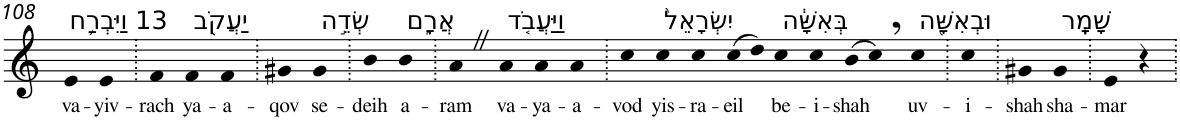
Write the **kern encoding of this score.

**kern	**text
*part1	*part1
*staff1	*staff1
*I"Piano	*
*I'Pno	*
!!LO:PB:g=z
*clefG2	*
*k[]	*
=108	=108
!LO:TX:a:t=13 וַיִּבְרַ֥ח	!
!	!LO:LY:b
4e	va-
!	!LO:LY:b
4e	-yiv-
=109.	=109.
!	!LO:LY:b
4f	-rach
!LO:TX:a:t=יַעֲקֹ֖ב	!
!	!LO:LY:b
4f	ya-
!	!LO:LY:b
4f	-a-
=110.	=110.
!	!LO:LY:b
4g#X	-qov
!LO:TX:a:t=שְׂדֵ֣ה	!
!	!LO:LY:b
4g#	se-
=111.	=111.
!	!LO:LY:b
4b	-deih
!LO:TX:a:t=אֲרָ֑ם	!
!	!LO:LY:b
4b	a-
=112.	=112.
!	!LO:LY:b
4aZ	-ram
!LO:TX:a:t=וַיַּעֲבֹ֤ד	!
!	!LO:LY:b
4a	va-
!	!LO:LY:b
4a	-ya-
!	!LO:LY:b
4a	-a-
=113.	=113.
!	!LO:LY:b
4cc	-vod
!LO:TX:a:t=יִשְׂרָאֵל֙	!
!	!LO:LY:b
4cc	yis-
!	!LO:LY:b
4cc	-ra-
!	!LO:LY:b
(>8cc	-eil
8dd)	.
!LO:TX:a:t=בְּאִשָּׁ֔ה	!
!	!LO:LY:b
4cc	be-
!	!LO:LY:b
4cc	-i-
!	!LO:LY:b
(>8b	-shah
8cc,)	.
!LO:TX:a:t=וּבְאִשָּׁ֖ה	!
!	!LO:LY:b
4cc	uv-
=114.	=114.
!	!LO:LY:b
4cc	-i-
=115.	=115.
!	!LO:LY:b
4g#X	-shah
!LO:TX:a:t=שָׁמָֽר	!
!	!LO:LY:b
4g#	sha-
=116.	=116.
!	!LO:LY:b
4e	-mar
4r	.
=.	=.
*-	*-
